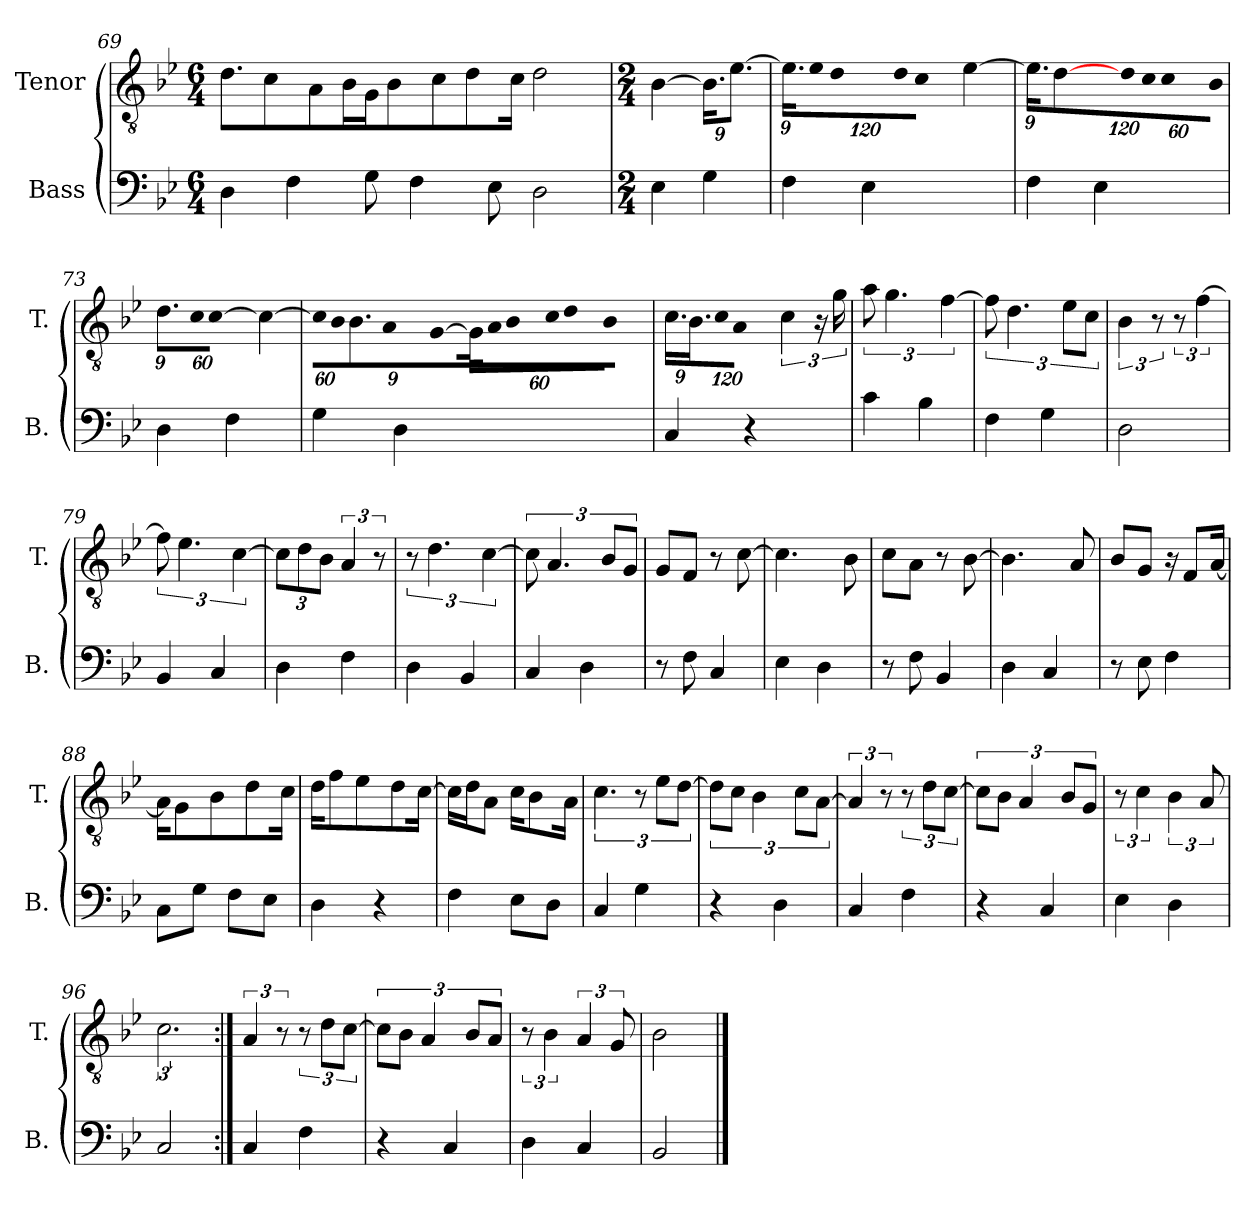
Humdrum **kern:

**kern	**kern
*part2	*part1
*staff2	*staff1
*I"Bass	*I"Tenor
*I'B.	*I'T.
!!LO:LB:g=z
*clefF4	*clefGv2
*k[b-e-]	*k[b-e-]
*M6/4	*M6/4
=69	=69
4D\	8.d\L
.	8c\
4F\	.
.	8A\
.	16B-\L
8G\	16G\J
.	8B-\
4F\	.
.	8c\
.	8d\
8E-\	.
.	16c\Jk
2D\	2d\
=70	=70
*M2/4	*M2/4
4E-\	[4B-\
*	*Xbrackettup
4G\	18.B-\KL]
.	[9.e-\J
=71	=71
4F\	18.e-\LL]
!	!LO:N:vis=16
.	1920%107e-\
!	!LO:N:vis=32
.	1920%53d\K
!	!LO:N:vis=16
.	1920%107d\
!	!LO:N:vis=32
.	1920%53c\JJk
4E-\	[4e-\
=72	=72
4F\	18.e-\KL]
.	[4d\
4E-\	.
!	!LO:N:vis=16
.	1920%107d\
!	!LO:N:vis=32
.	1920%53c\K
!	!LO:N:vis=16
.	1920%107c\
!	!LO:N:vis=32
.	1920%53B-\JJk
=73	=73
4D\	9.d\L
!	!LO:N:vis=32
.	1920%53c\KL
!	!LO:N:vis=16
.	[1920%107c\JJ
4F\	4c\_
!!LO:PB:g=z
=74	=74
!	!LO:N:vis=32
4G\	1920%53c\LLL]
!	!LO:N:vis=32
.	1920%53B-\JJ
.	9.B-\
!	!LO:N:vis=32
.	1920%53A\Jkk
.	[1920G\
4D\	960%53G\LL]
!	!LO:N:vis=32
.	1920%53A\K
!	!LO:N:vis=16
.	1920%107B-\
!	!LO:N:vis=32
.	1920%53c\K
!	!LO:N:vis=16
.	1920%107d\
!	!LO:N:vis=32
.	1920%53B-\JJk
.	1920ryy
=75	=75
4C/	18.c\LL
.	18.B-\
!	!LO:N:vis=16
.	1920%107c\
!	!LO:N:vis=32
.	1920%53A\JJk
*	*brackettup
4r	6c\
.	24r
.	24g\
=76	=76
4c\	12a\
.	6.g\
4B-\	.
.	[6f\
=77	=77
4F\	12f\]
.	6.d\
4G\	.
.	12e-\L
.	12c\J
=78	=78
2D\	6B-\
.	12r
.	12r
.	[6f\
=79	=79
4BB-/	12f\]
.	6.e-\
4C/	.
.	[6c\
=80	=80
4D\	12c\L]
.	12d\
.	12B-\J
4F\	6A/
.	12r
=81	=81
4D\	12r
.	6.d\
4BB-/	.
.	[6c\
!!LO:LB:g=z
=82	=82
4C/	12c\]
.	6.A/
4D\	.
.	12B-/L
.	12G/J
=83	=83
8r	8G/L
8F\	8F/J
4C/	8r
.	[8c\
=84	=84
4E-\	4.c\]
4D\	.
.	8B-\
=85	=85
8r	8c\L
8F\	8A\J
4BB-/	8r
.	[8B-\
=86	=86
4D\	4.B-\]
4C/	.
.	8A/
=87	=87
8r	8B-/L
8E-\	8G/J
4F\	16r
.	8F/L
.	[16A/Jk
=88	=88
8C\L	16A\KL]
.	8G\
8G\J	.
.	8B-\
8F\L	.
.	8d\
8E-\J	.
.	16c\Jk
=89	=89
4D\	16d\KL
.	8f\
.	8e-\
4r	.
.	8d\
.	[16c\Jk
=90	=90
4F\	16c\LL]
.	16d\J
.	8A\J
8E-\L	16c\KL
.	8B-\
8D\J	.
.	16A\Jk
!!LO:LB:g=z
=91	=91
4C/	6.c\
4G\	12r
.	12e-\L
.	[12d\J
=92	=92
4r	12d\L]
.	12c\J
.	6B-\
4D\	.
.	12c\L
.	[12A\J
=93	=93
4C/	6A/]
.	12r
4F\	12r
.	12d\L
.	[12c\J
=94	=94
4r	12c\L]
.	12B-\J
.	6A/
4C/	.
.	12B-/L
.	12G/J
=95	=95
4E-\	12r
.	6c\
4D\	6B-\
.	12A/
=96	=96
2C/	3.c\
=97:|!	=97:|!
4C/	6A/
.	12r
4F\	12r
.	12d\L
.	[12c\J
=98	=98
4r	12c\L]
.	12B-\J
.	6A/
4C/	.
.	12B-/L
.	12A/J
=99	=99
4D\	12r
.	6B-\
4C/	6A/
.	12G/
=100	=100
2BB-/	2B-\
==	==
*-	*-
